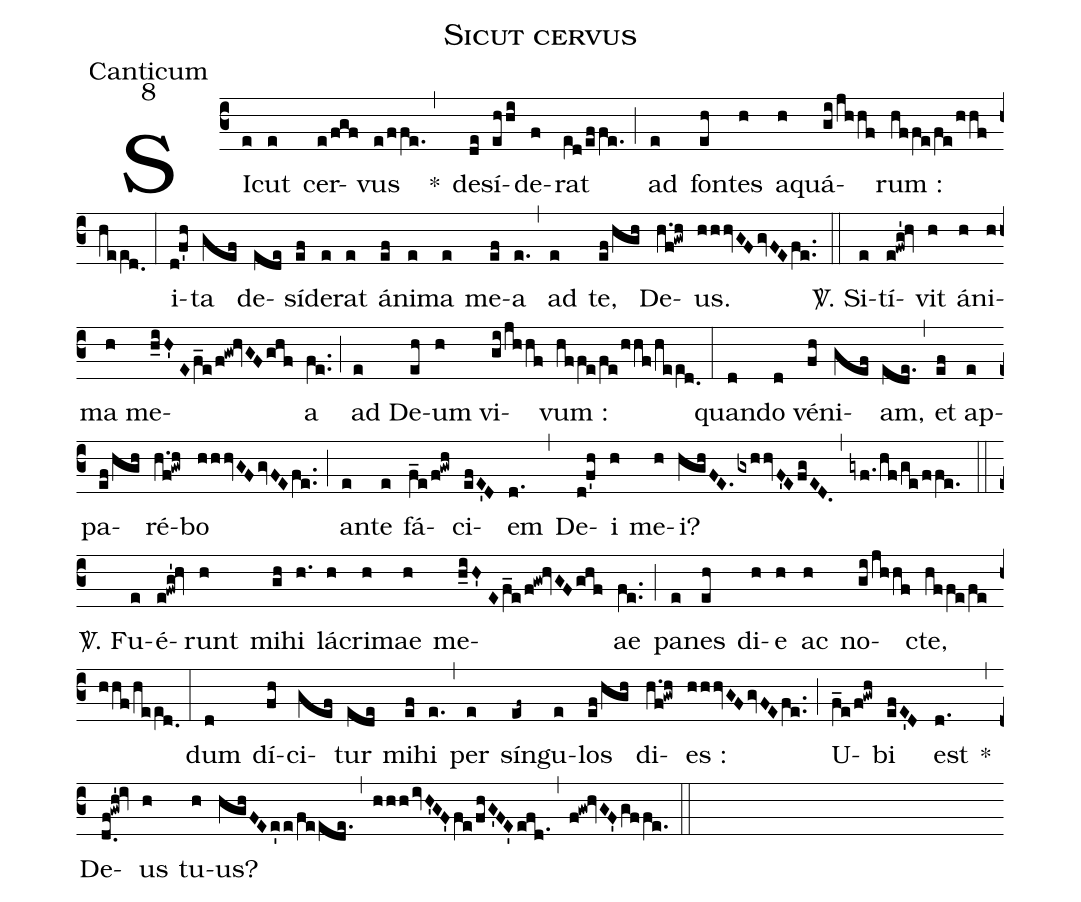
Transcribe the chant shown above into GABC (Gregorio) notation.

name:Sicut cervus;
office-part:Canticum;
mode:8;
%%
(c3) SIc(e)ut(e) cer(e/fgf)vus(e/ffe.) <clear>*(,) de(de)sí(ehhi)de(f)rat(e[ll:1]d/effe.) (;) ad(e) fon(eh)tes(h) a(h)quá(gi/jhhf)rum :(hffe/fe/hhf/hee[ll:1]d.0) (:) i(d!f'h)ta(gef) de(ede)sí(ef)de(e)rat(e) á(ef)ni(e)ma(e) me(ef)a(e.) (,) ad(e) te,(ef/hgh) De(h.f!gwh)us.(hhhvGFgvFEfe..) (::)
<sp>V/</sp>. Si(e)tí(e!fwg'!hv)vit(h) á(h)ni(h)ma(h) me(h_iH'//Ef_e/f!gw!hvGFghf)a(fe..) (;) ad(e) De(eh)um(h) vi(gi/jhhf)vum :(hffe/fe/hhf/hee[ll:1]d.0) (:) quan(d)do(d) vé(fh)ni(gef)am,(ede.) (,) et(ef) ap(e)pa(ef/hgh)ré(h.f!gwh)bo(hhhvGFgvFEfe..) (;) an(e)te(e) fá(f_e/f!gwh)ci(efE'D)em(d.) (,) De(d!f'h)i(h) me(h)i?(hghFE.gxhhvF'EfgED.) (,) (gyf./hf/ge/ffe.) (::)
<sp>V/</sp>. Fu(e)é(e!fwg'!hv)runt(h) mi(gh)hi(h.) lá(h)cri(h)mae(h) me(h_iH'//Ef_e/f!gw!hvGFghf)ae(fe..) (;) pa(e)nes(eh) di(h)e(h) ac(h) no(gi/jhhf)cte,(hffe/fe/hhf/hee[ll:1]d.0) (:) dum(d) dí(fh)ci(gef)tur(ede) mi(ef)hi(e.) (,) per(e) sín(ef~)gu(e)los(ef/hgh) di(h.f!gwh)es :(hhhvGFgvFEfe..) (;) U(f_e/f!gwh)bi(efE'D) est(d.) *(,) De(d.0f!gwh'!iv)us(h) tu(h)us?(hghFEe'e/feede.) (,) (hhhivH'GF'fe/fhG'FE'efd.1) (,) (f!gw!hvGF'gffe.) (::)
